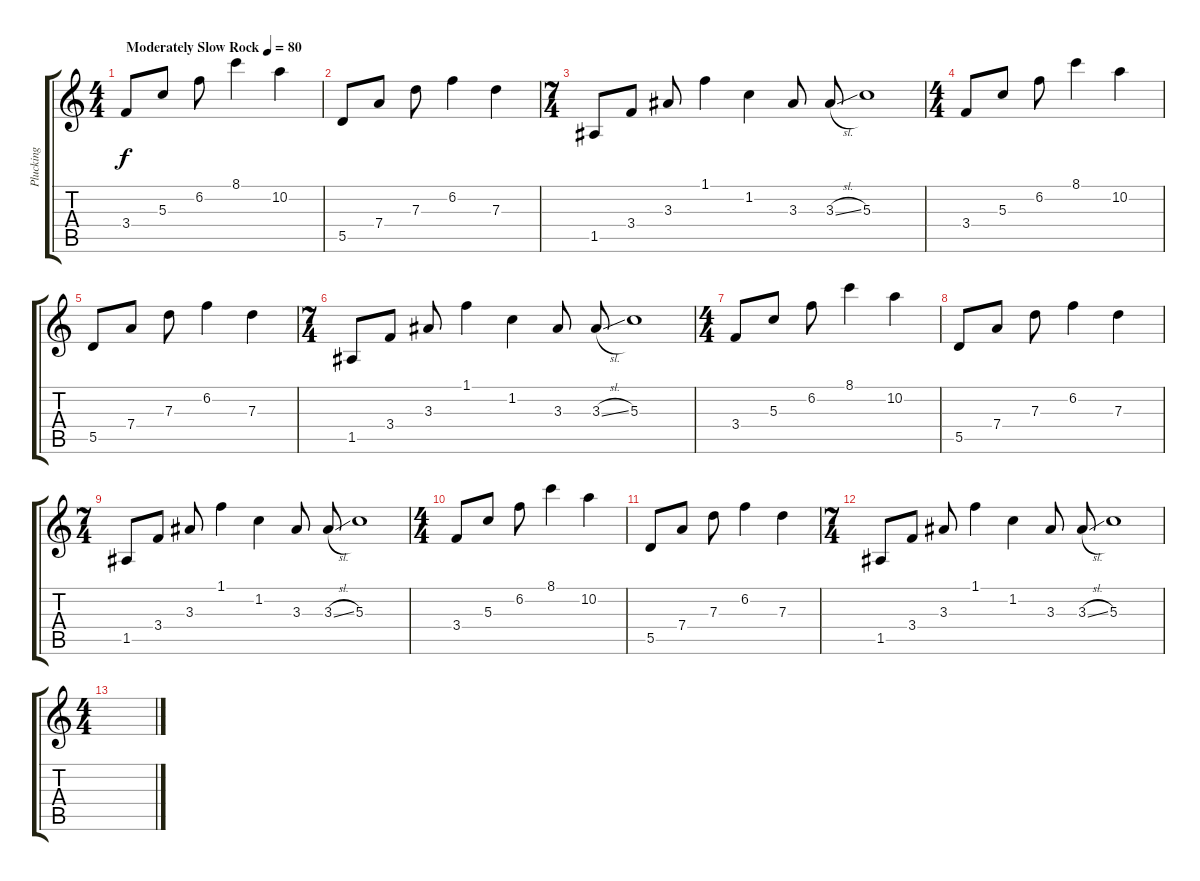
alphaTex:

\track ("Plucking" "Plucking") {instrument acousticguitarsteel}
\staff {score tabs}
\tuning (E4 B3 G3 D3 A2 E2) {hide}
\ts (4 4)
\tempo (80 "Moderately Slow Rock")
\clef g2
\ks c
3.4.8{dy f instrument acousticguitarsteel} 5.3.8 6.2.8 8.1.4 10.2.4 |
5.5.8 7.4.8 7.3.8 6.2.4 7.3.4 |
\ts (7 4)
1.5.8 3.4.8 3.3.8 1.1.4 1.2.4 3.3.8 3.3{sl}.8 5.3.1 |
\ts (4 4)
3.4.8 5.3.8 6.2.8 8.1.4 10.2.4 |
5.5.8 7.4.8 7.3.8 6.2.4 7.3.4 |
\ts (7 4)
1.5.8 3.4.8 3.3.8 1.1.4 1.2.4 3.3.8 3.3{sl}.8 5.3.1 |
\ts (4 4)
3.4.8 5.3.8 6.2.8 8.1.4 10.2.4 |
5.5.8 7.4.8 7.3.8 6.2.4 7.3.4 |
\ts (7 4)
1.5.8 3.4.8 3.3.8 1.1.4 1.2.4 3.3.8 3.3{sl}.8 5.3.1 |
\ts (4 4)
3.4.8 5.3.8 6.2.8 8.1.4 10.2.4 |
5.5.8 7.4.8 7.3.8 6.2.4 7.3.4 |
\ts (7 4)
1.5.8 3.4.8 3.3.8 1.1.4 1.2.4 3.3.8 3.3{sl}.8 5.3.1 |
\ts (4 4)
